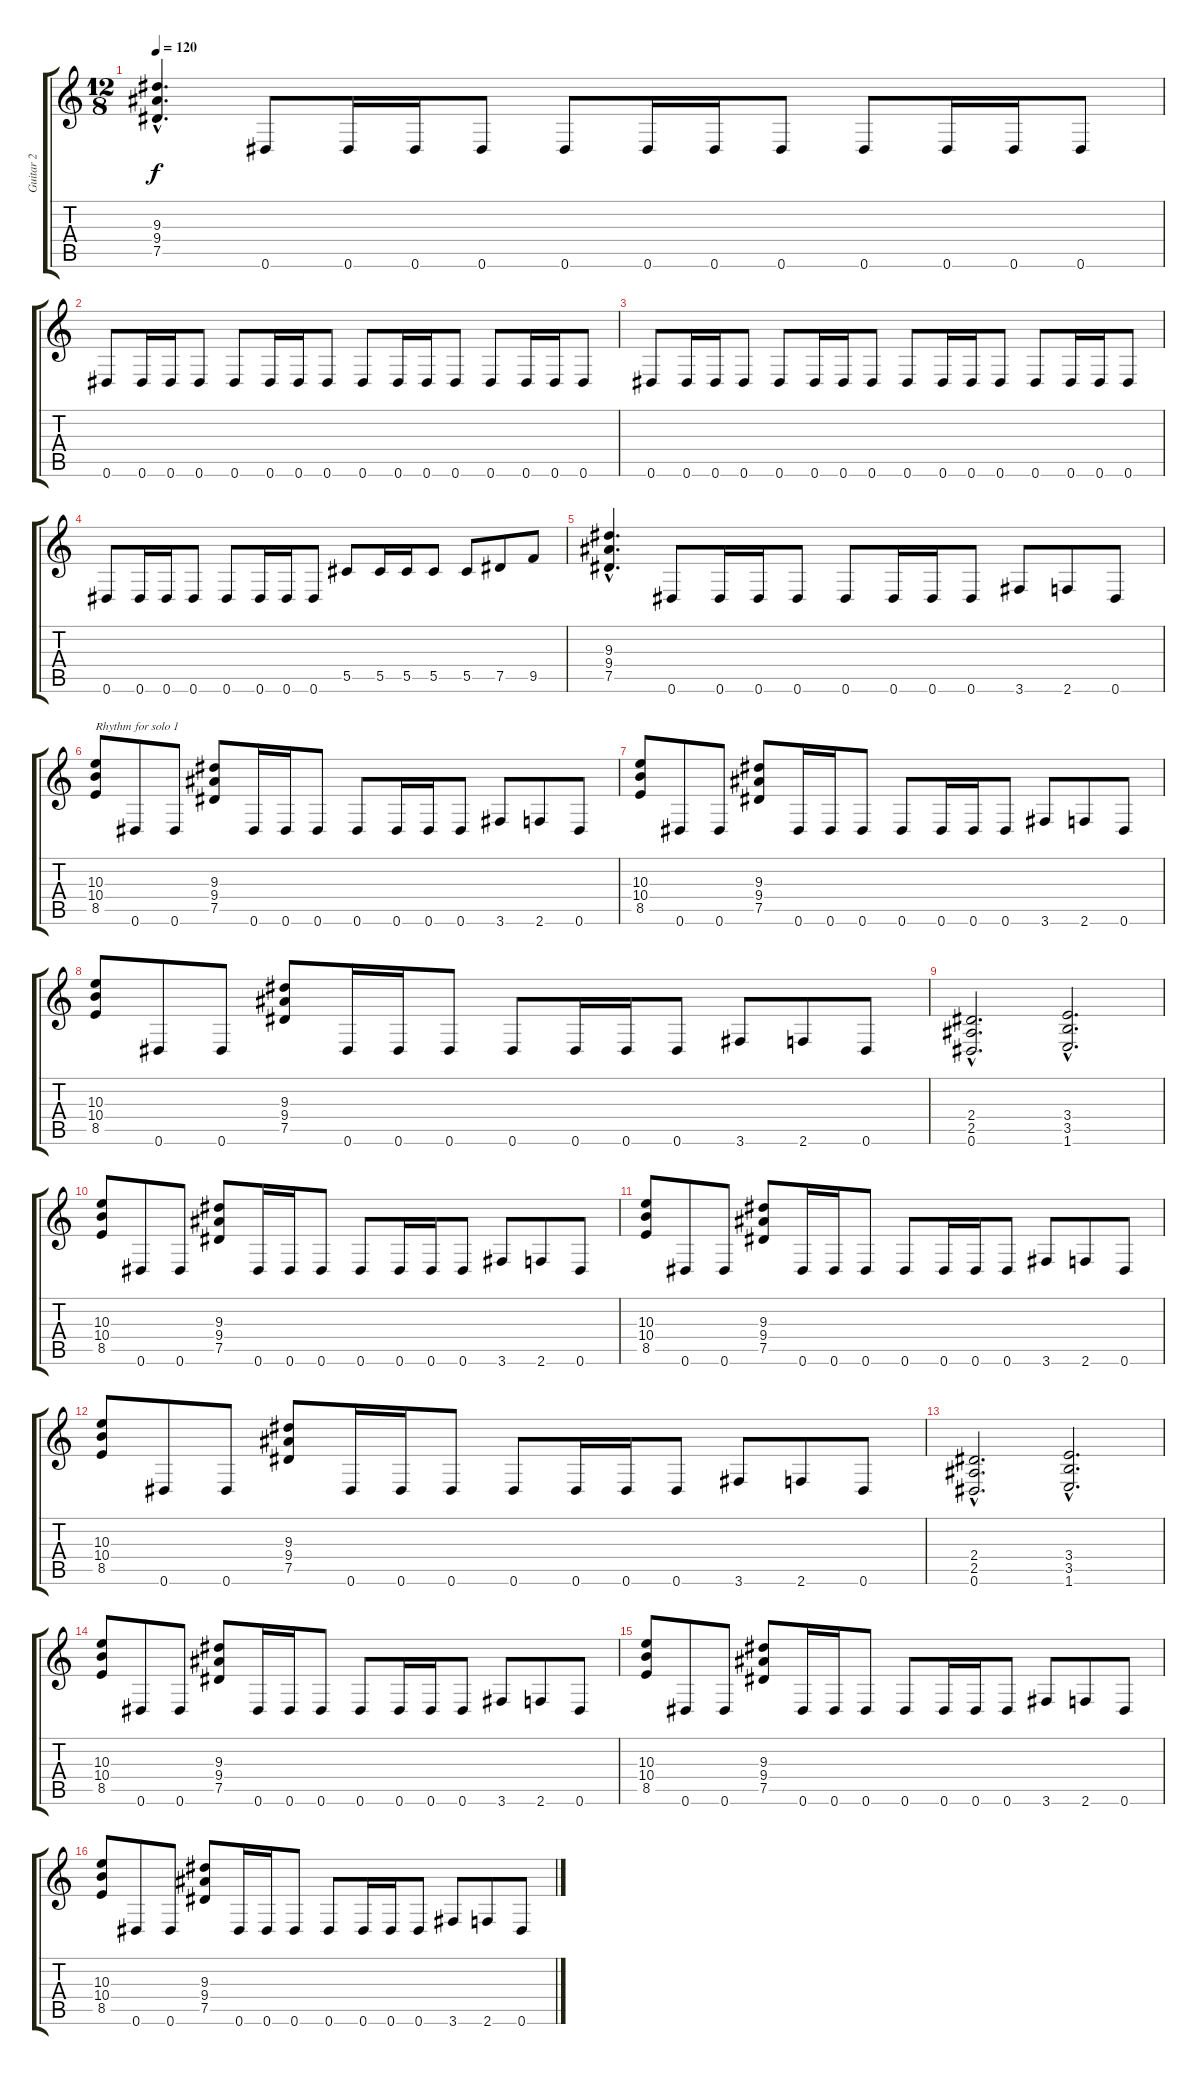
\track ("Guitar 2" "Guitar 2") {instrument distortionguitar}
\staff {score tabs}
\tuning (Eb4 Bb3 Gb3 Db3 Ab2 Eb2) {hide}
\ts (12 8)
\tempo 120
\clef g2
\ks c
(9.3{hac} 9.4{hac} 7.5{hac}).4{d dy f} 0.6.8 0.6.16 0.6.16 0.6.8 0.6.8 0.6.16 0.6.16 0.6.8 0.6.8 0.6.16 0.6.16 0.6.8 |
0.6.8 0.6.16 0.6.16 0.6.8 0.6.8 0.6.16 0.6.16 0.6.8 0.6.8 0.6.16 0.6.16 0.6.8 0.6.8 0.6.16 0.6.16 0.6.8 |
0.6.8 0.6.16 0.6.16 0.6.8 0.6.8 0.6.16 0.6.16 0.6.8 0.6.8 0.6.16 0.6.16 0.6.8 0.6.8 0.6.16 0.6.16 0.6.8 |
0.6.8 0.6.16 0.6.16 0.6.8 0.6.8 0.6.16 0.6.16 0.6.8 5.5.8 5.5.16 5.5.16 5.5.8 5.5.8 7.5.8 9.5.8 |
(9.3{hac} 9.4{hac} 7.5{hac}).4{d} 0.6.8 0.6.16 0.6.16 0.6.8 0.6.8 0.6.16 0.6.16 0.6.8 3.6.8 2.6.8 0.6.8 |
(10.3 10.4 8.5).8{txt "Rhythm for solo 1"} 0.6.8 0.6.8 (9.3 9.4 7.5).8 0.6.16 0.6.16 0.6.8 0.6.8 0.6.16 0.6.16 0.6.8 3.6.8 2.6.8 0.6.8 |
(10.3 10.4 8.5).8 0.6.8 0.6.8 (9.3 9.4 7.5).8 0.6.16 0.6.16 0.6.8 0.6.8 0.6.16 0.6.16 0.6.8 3.6.8 2.6.8 0.6.8 |
(10.3 10.4 8.5).8 0.6.8 0.6.8 (9.3 9.4 7.5).8 0.6.16 0.6.16 0.6.8 0.6.8 0.6.16 0.6.16 0.6.8 3.6.8 2.6.8 0.6.8 |
(2.4{hac} 2.5{hac} 0.6{hac}).2{d} (3.4{hac} 3.5{hac} 1.6{hac}).2{d} |
(10.3 10.4 8.5).8 0.6.8 0.6.8 (9.3 9.4 7.5).8 0.6.16 0.6.16 0.6.8 0.6.8 0.6.16 0.6.16 0.6.8 3.6.8 2.6.8 0.6.8 |
(10.3 10.4 8.5).8 0.6.8 0.6.8 (9.3 9.4 7.5).8 0.6.16 0.6.16 0.6.8 0.6.8 0.6.16 0.6.16 0.6.8 3.6.8 2.6.8 0.6.8 |
(10.3 10.4 8.5).8 0.6.8 0.6.8 (9.3 9.4 7.5).8 0.6.16 0.6.16 0.6.8 0.6.8 0.6.16 0.6.16 0.6.8 3.6.8 2.6.8 0.6.8 |
(2.4{hac} 2.5{hac} 0.6{hac}).2{d} (3.4{hac} 3.5{hac} 1.6{hac}).2{d} |
(10.3 10.4 8.5).8 0.6.8 0.6.8 (9.3 9.4 7.5).8 0.6.16 0.6.16 0.6.8 0.6.8 0.6.16 0.6.16 0.6.8 3.6.8 2.6.8 0.6.8 |
(10.3 10.4 8.5).8 0.6.8 0.6.8 (9.3 9.4 7.5).8 0.6.16 0.6.16 0.6.8 0.6.8 0.6.16 0.6.16 0.6.8 3.6.8 2.6.8 0.6.8 |
(10.3 10.4 8.5).8 0.6.8 0.6.8 (9.3 9.4 7.5).8 0.6.16 0.6.16 0.6.8 0.6.8 0.6.16 0.6.16 0.6.8 3.6.8 2.6.8 0.6.8
